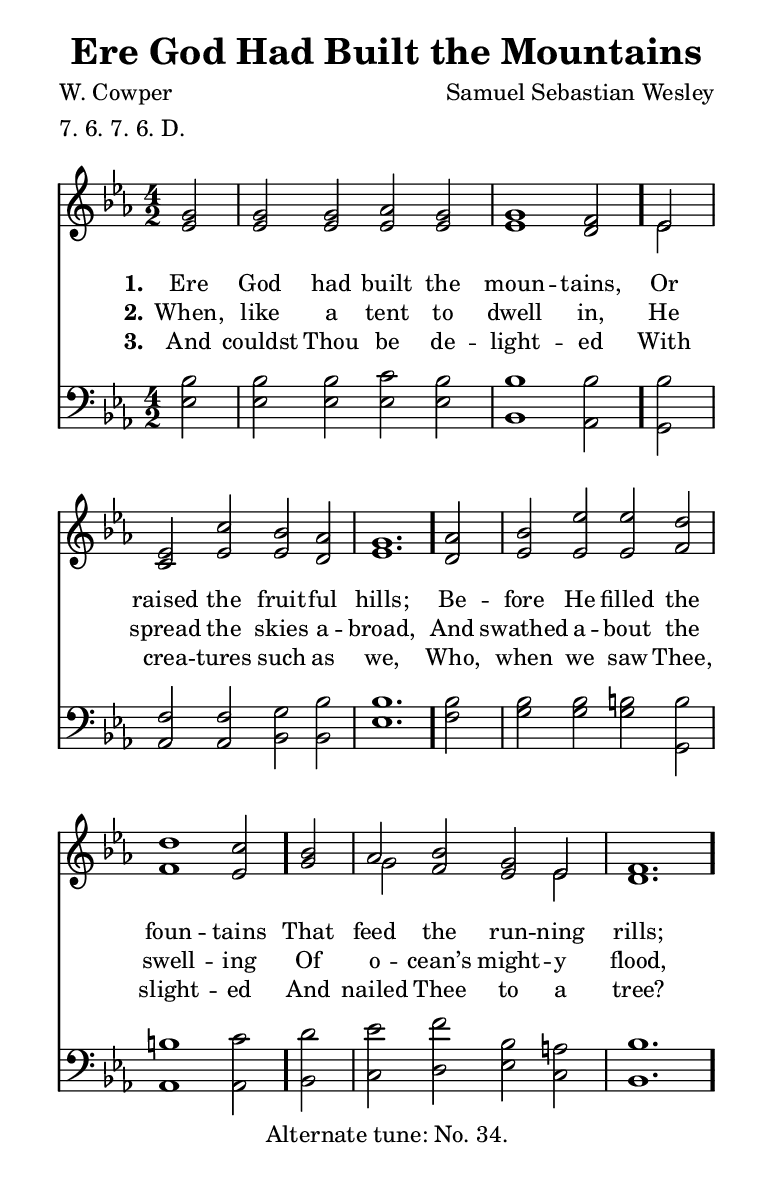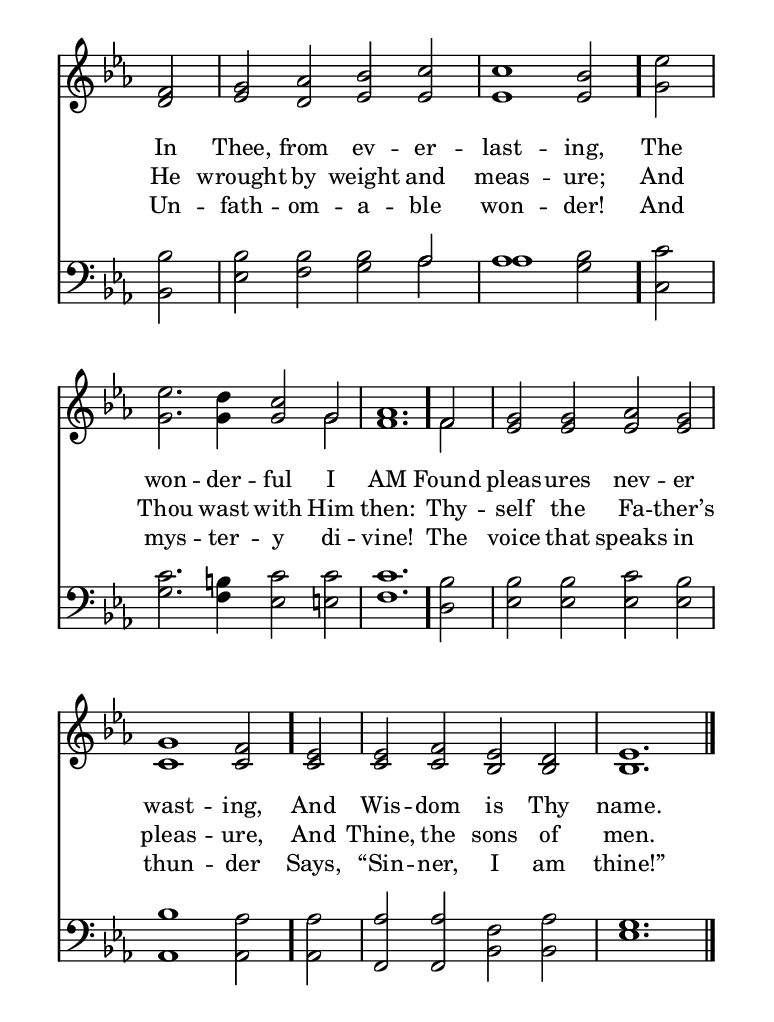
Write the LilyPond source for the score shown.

\include "common/global.ily"
\paper {
  \include "common/paper.ily"
  oddFooterMarkup = \markup { \fill-line { \on-the-fly \first-page "Alternate tune: No. 34." } }
}

\header{
  %gospel
  hymnnumber = "82"
  title = "Ere God Had Built the Mountains"
  tunename = "Aurelia" % see https://hymnary.org/tune/aurelia_wesley
  meter = "7. 6. 7. 6. D."
  poet = "W. Cowper" % see https://hymnary.org/text/ere_god_had_built_the_mountains
  composer = "Samuel Sebastian Wesley" % see https://hymnary.org/tune/aurelia_wesley
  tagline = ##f
}

% for fermata in MIDI
ta = { \tempo 2=80 }
tb = { \tempo 2=40 }

patternAA = { c2 | c2 c2 c2 c2 | c1 c2 }

patternBA = { c2 | c2 c2 c2 c2 | c1. }
patternBB = { c2 | c2. c4 c2 c2 | c1. }

global = {
  \include "common/overrides.ily"
  \override Staff.TimeSignature.style = #'numbered
  \time 4/2
  \override Score.MetronomeMark.transparent = ##t % hide all fermata changes too
  \ta
  \key ees \major
  \partial 2
  \autoBeamOff
}

notesSoprano = {
\global
\relative c'' {

  \changePitch \patternAA { g | g g aes g | g f }
  \changePitch \patternBA { ees | ees c' bes aes | g }
  \changePitch \patternAA { aes | bes ees ees d | d c }
  \changePitch \patternBA { bes | aes bes g ees | f }

  \changePitch \patternAA { f | g aes bes c | c bes }
  \changePitch \patternBB { ees | ees d c g | aes }
  \changePitch \patternAA { f | g g aes g | g f }
  \changePitch \patternBA { ees | ees f ees d | ees }

  \bar "|."

}
}

notesAlto = {
\global
\relative e' {

  \changePitch \patternAA { ees | ees ees ees ees | ees d }
  \changePitch \patternBA { ees | c ees ees d | ees }
  \changePitch \patternAA { d | ees ees ees f | f ees }
  \changePitch \patternBA { g | g f ees ees | d }

  \changePitch \patternAA { d | ees d ees ees | ees ees }
  \changePitch \patternBB { g | g g g g | f }
  \changePitch \patternAA { f | ees ees ees ees | c c }
  \changePitch \patternBA { c | c c bes bes | bes }

}
}

notesTenor = {
\global
\relative a {

  \changePitch \patternAA { bes | bes bes c bes | bes bes }
  \changePitch \patternBA { bes | f f g bes | bes }
  \changePitch \patternAA { bes | bes bes b b | b c }
  \changePitch \patternBA { d | ees f bes, a | bes }

  \changePitch \patternAA { bes | bes bes bes aes | aes bes }
  \changePitch \patternBB { c | c b c c | c }
  \changePitch \patternAA { bes | bes bes c bes | bes aes }
  \changePitch \patternBA { aes | aes aes f aes | g }

}
}

notesBass = {
\global
\relative f {

  \changePitch \patternAA { ees | ees ees ees ees | bes aes }
  \changePitch \patternBA { g | aes aes bes bes | ees }
  \changePitch \patternAA { f | g g g g, | aes aes }
  \changePitch \patternBA { bes | c d ees c | bes }

  \changePitch \patternAA { bes | ees f g aes | aes g }
  \changePitch \patternBB { c, | g' f ees e | f }
  \changePitch \patternAA { d | ees ees ees ees | aes, aes }
  \changePitch \patternBA { aes | f f bes bes | ees }

}
}

wordsA = \lyricmode {
\set stanza = "1."

Ere God had built the moun -- tains, \bar "."
Or raised the fruit -- ful hills; \bar "." \eogbreak
Be -- fore He filled the foun -- tains \bar "."
That feed the run -- ning rills; \bar "." \eogbreak
In Thee, from ev -- er -- last -- ing, \bar "."
The won -- der -- ful I AM \bar "." \eogbreak
Found pleas -- ures nev -- er wast -- ing, \bar "."
And Wis -- dom is Thy name. \bar "." \eogbreak

}

wordsB = \lyricmode {
\set stanza = "2."

When, like a tent to dwell in,
He spread the skies a -- broad,
And swathed a -- bout the swell -- ing
Of o -- cean’s might -- y flood,
He wrought by weight and meas -- ure;
And Thou wast with Him then:
Thy -- self the Fa -- ther’s pleas -- ure,
And Thine, the sons of men.

}

wordsC = \lyricmode {
\set stanza = "3."

And couldst Thou be de -- light -- ed
With crea -- tures such as we,
Who, when we saw Thee, slight -- ed
And nailed Thee to a tree?
Un -- fath -- om -- a -- ble won -- der!
And mys -- ter -- y di -- vine!
The voice that speaks in thun -- der
Says, “Sin -- ner, I am thine!”

}

\score {
  \context ChoirStaff <<
    \context Staff = upper <<
      \set Staff.autoBeaming = ##f
      \set ChoirStaff.systemStartDelimiter = #'SystemStartBar
      \set ChoirStaff.printPartCombineTexts = ##f
      \partcombine #'(2 . 11) \notesSoprano \notesAlto
      \context NullVoice = sopranos { \voiceOne << \notesSoprano >> }
      \context Lyrics = one   \lyricsto sopranos \wordsA
      \context Lyrics = two   \lyricsto sopranos \wordsB
      \context Lyrics = three \lyricsto sopranos \wordsC
    >>
    \context Staff = men <<
      \set Staff.autoBeaming = ##f
      \clef bass
      \set ChoirStaff.printPartCombineTexts = ##f
      \partcombine #'(2 . 11) \notesTenor \notesBass
    >>
  >>
  \layout {
    \include "common/layout.ily"
  }
  #(cond ((ly:get-option 'eog-midi-permitted) #{ \midi{
    \include "common/midi.ily"
  } #}))
}

\version "2.19.49"  % necessary for upgrading to future LilyPond versions.

% vi:set et ts=2 sw=2 ai nocindent syntax=lilypond:
